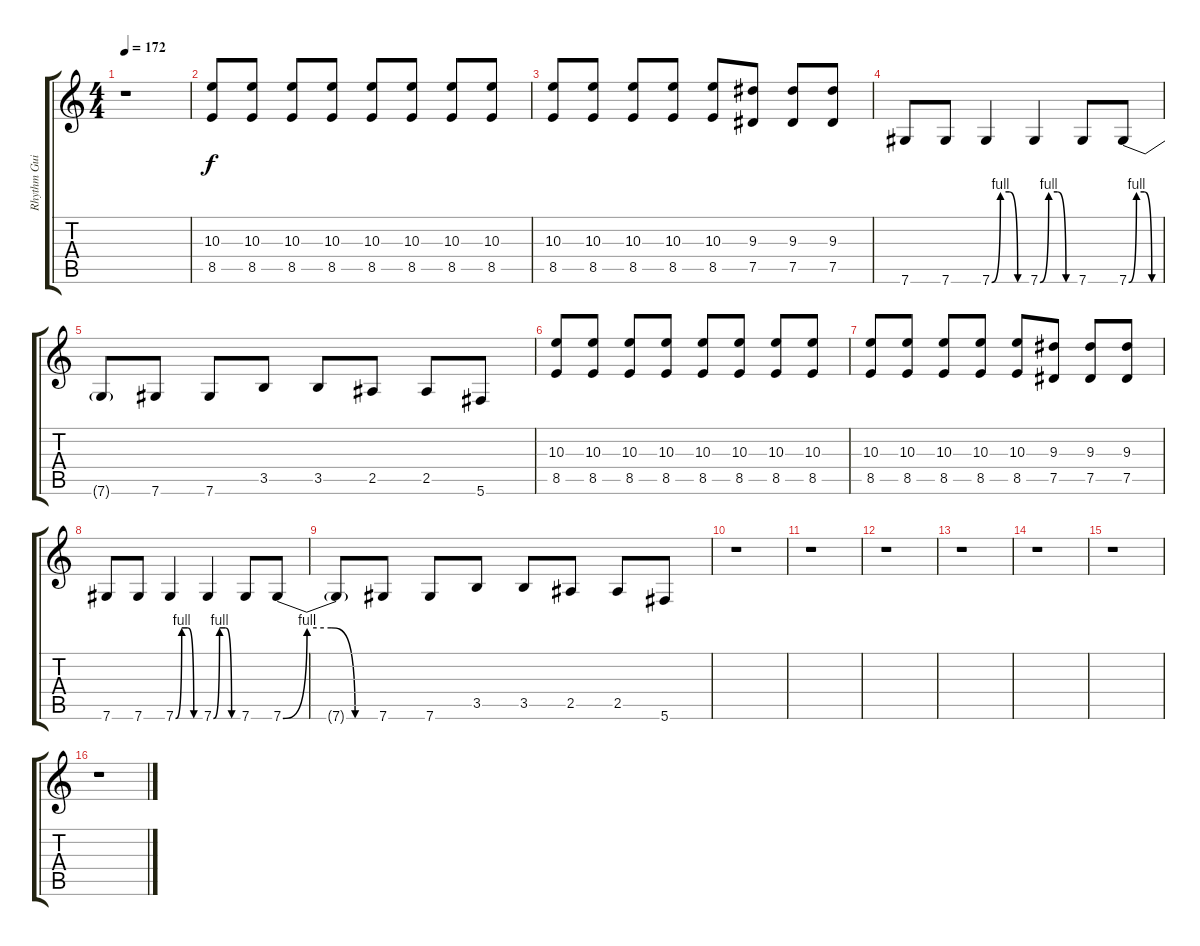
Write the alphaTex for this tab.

\track ("Rhythm Guitar 1" "Rhythm Gui") {instrument distortionguitar}
\staff {score tabs}
\tuning (Eb4 Bb3 Gb3 Db3 Ab2 Db2) {hide}
\ts (4 4)
\tempo 172
\clef g2
\ks c
r.1{dy f} |
(10.3 8.5).8 (10.3 8.5).8 (10.3 8.5).8 (10.3 8.5).8 (10.3 8.5).8 (10.3 8.5).8 (10.3 8.5).8 (10.3 8.5).8 |
(10.3 8.5).8 (10.3 8.5).8 (10.3 8.5).8 (10.3 8.5).8 (10.3 8.5).8 (9.3 7.5).8 (9.3 7.5).8 (9.3 7.5).8 |
7.6.8 7.6.8 7.6{be (custom 0 0 15 4 30 4 45 0 60 0)}.4 7.6{be (custom 0 0 15 4 30 4 45 0 60 0)}.4 7.6.8 7.6{be (custom 0 0 15 4 30 4 45 0 60 0)}.8 |
7.6{t}.8 7.6.8 7.6.8 3.5.8 3.5.8 2.5.8 2.5.8 5.6.8 |
(10.3 8.5).8 (10.3 8.5).8 (10.3 8.5).8 (10.3 8.5).8 (10.3 8.5).8 (10.3 8.5).8 (10.3 8.5).8 (10.3 8.5).8 |
(10.3 8.5).8 (10.3 8.5).8 (10.3 8.5).8 (10.3 8.5).8 (10.3 8.5).8 (9.3 7.5).8 (9.3 7.5).8 (9.3 7.5).8 |
7.6.8 7.6.8 7.6{be (custom 0 0 15 4 30 4 45 0 60 0)}.4 7.6{be (custom 0 0 15 4 30 4 45 0 60 0)}.4 7.6.8 7.6{be (custom 0 0 15 4 30 4 45 0 60 0)}.8 |
7.6{t}.8 7.6.8 7.6.8 3.5.8 3.5.8 2.5.8 2.5.8 5.6.8 |
r.1 |
r.1 |
r.1 |
r.1 |
r.1 |
r.1 |
r.1
